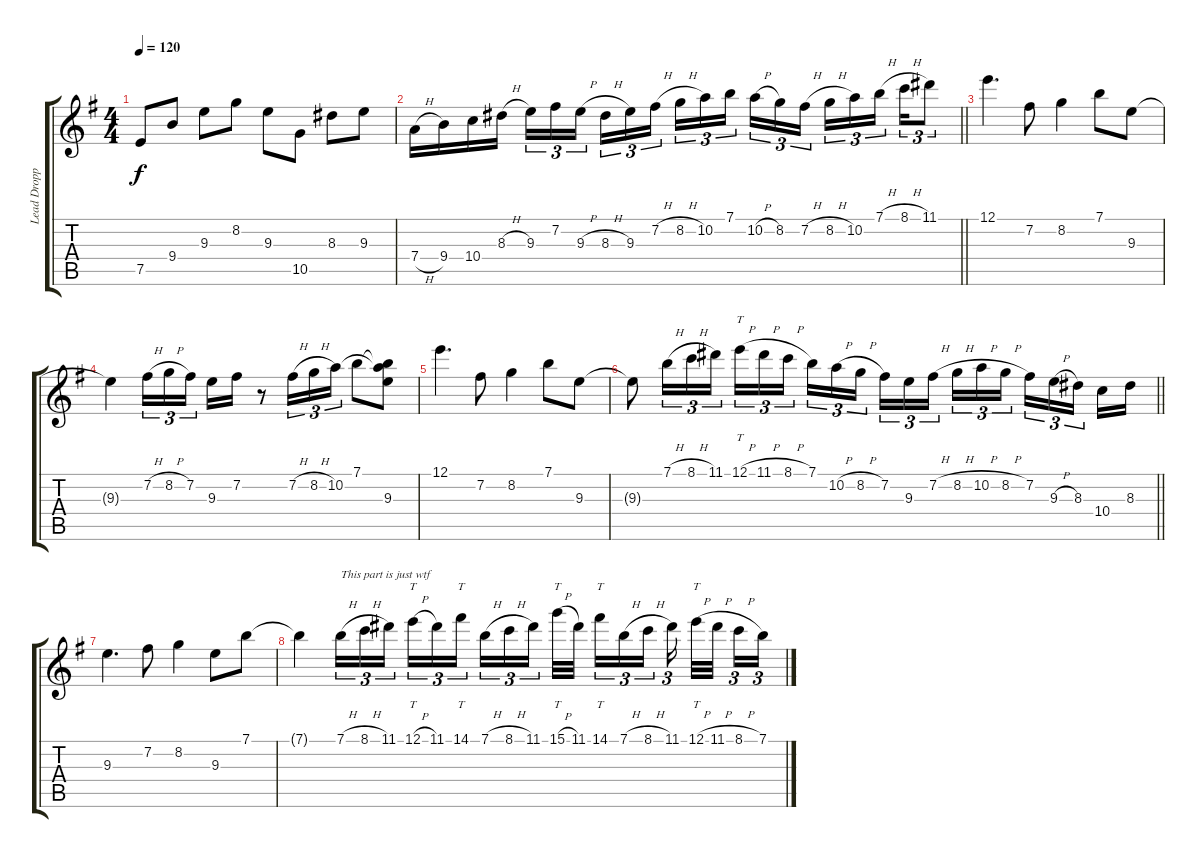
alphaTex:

\track ("Lead Dropped D " "Lead Dropp") {instrument distortionguitar}
\staff {score tabs}
\tuning (E4 B3 G3 D3 A2 D2) {hide}
\ts (4 4)
\tempo 120
\clef g2
\ks eminor
7.5.8{dy f} 9.4.8 9.3.8 8.2.8 9.3.8 10.5.8 8.3.8 9.3.8 |
\barLineRight lightlight
7.4{h}.16 9.4.16 10.4.16 8.3{h}.16 9.3.16{tu (3 2)} 7.2.16{tu (3 2)} 9.3{h}.16{tu (3 2) beam splitsecondary} 8.3{h}.16{tu (3 2)} 9.3.16{tu (3 2)} 7.2{h}.16{tu (3 2)} 8.2{h}.16{tu (3 2)} 10.2.16{tu (3 2)} 7.1.16{tu (3 2) beam splitsecondary} 10.2{h}.16{tu (3 2)} 8.2.16{tu (3 2)} 7.2{h}.16{tu (3 2)} 8.2{h}.16{tu (3 2)} 10.2.16{tu (3 2)} 7.1{h}.16{tu (3 2) beam splitsecondary} 8.1{h}.16{tu (3 2)} 11.1.8{tu (3 2)} |
12.1.4{d} 7.2.8 8.2.4 7.1.8 9.3.8 |
9.3{t}.4 7.2{h}.16{tu (3 2)} 8.2{h}.16{tu (3 2)} 7.2.16{tu (3 2) beam splitsecondary} 9.3.16 7.2.16 r.8 7.2{h}.16{tu (3 2)} 8.2{h}.16{tu (3 2)} 10.2.16{tu (3 2)} 7.1.8 (7.1{t} 10.2{t} 9.3).8 |
12.1.4{d} 7.2.8 8.2.4 7.1.8 9.3.8 |
\barLineRight lightlight
9.3{t}.8 7.1{h}.16{tu (3 2)} 8.1{h}.16{tu (3 2)} 11.1.16{tu (3 2)} 12.1{h}.16{tt tu (3 2)} 11.1{h}.16{tu (3 2)} 8.1{h}.16{tu (3 2) beam splitsecondary} 7.1.16{tu (3 2)} 10.2{h}.16{tu (3 2)} 8.2{h}.16{tu (3 2)} 7.2.16{tu (3 2)} 9.3.16{tu (3 2)} 7.2{h}.16{tu (3 2) beam splitsecondary} 8.2{h}.16{tu (3 2)} 10.2{h}.16{tu (3 2)} 8.2{h}.16{tu (3 2)} 7.2.16{tu (3 2)} 9.3{h}.16{tu (3 2)} 8.3.16{tu (3 2) beam splitsecondary} 10.4.16 8.3.16 |
9.3.4{d} 7.2.8 8.2.4 9.3.8 7.1.8 |
7.1{t}.4 7.1{h}.16{tu (3 2) txt "This part is just wtf"} 8.1{h}.16{tu (3 2)} 11.1.16{tu (3 2) beam splitsecondary} 12.1{h}.16{tt tu (3 2)} 11.1.16{tu (3 2)} 14.1.16{tt tu (3 2)} 7.1{h}.16{tu (3 2)} 8.1{h}.16{tu (3 2)} 11.1.16{tu (3 2) beam splitsecondary} 15.1{h}.32{tt} 11.1.32{beam splitsecondary} 14.1.16{tt tu (3 2)} 7.1{h}.16{tu (3 2)} 8.1{h}.16{tu (3 2) beam splitsecondary} 11.1.16{tu (3 2) beam splitsecondary} 12.1{h}.32{tt} 11.1{h}.32{beam splitsecondary} 8.1{h}.16{tu (3 2)} 7.1.16{tu (3 2)}
